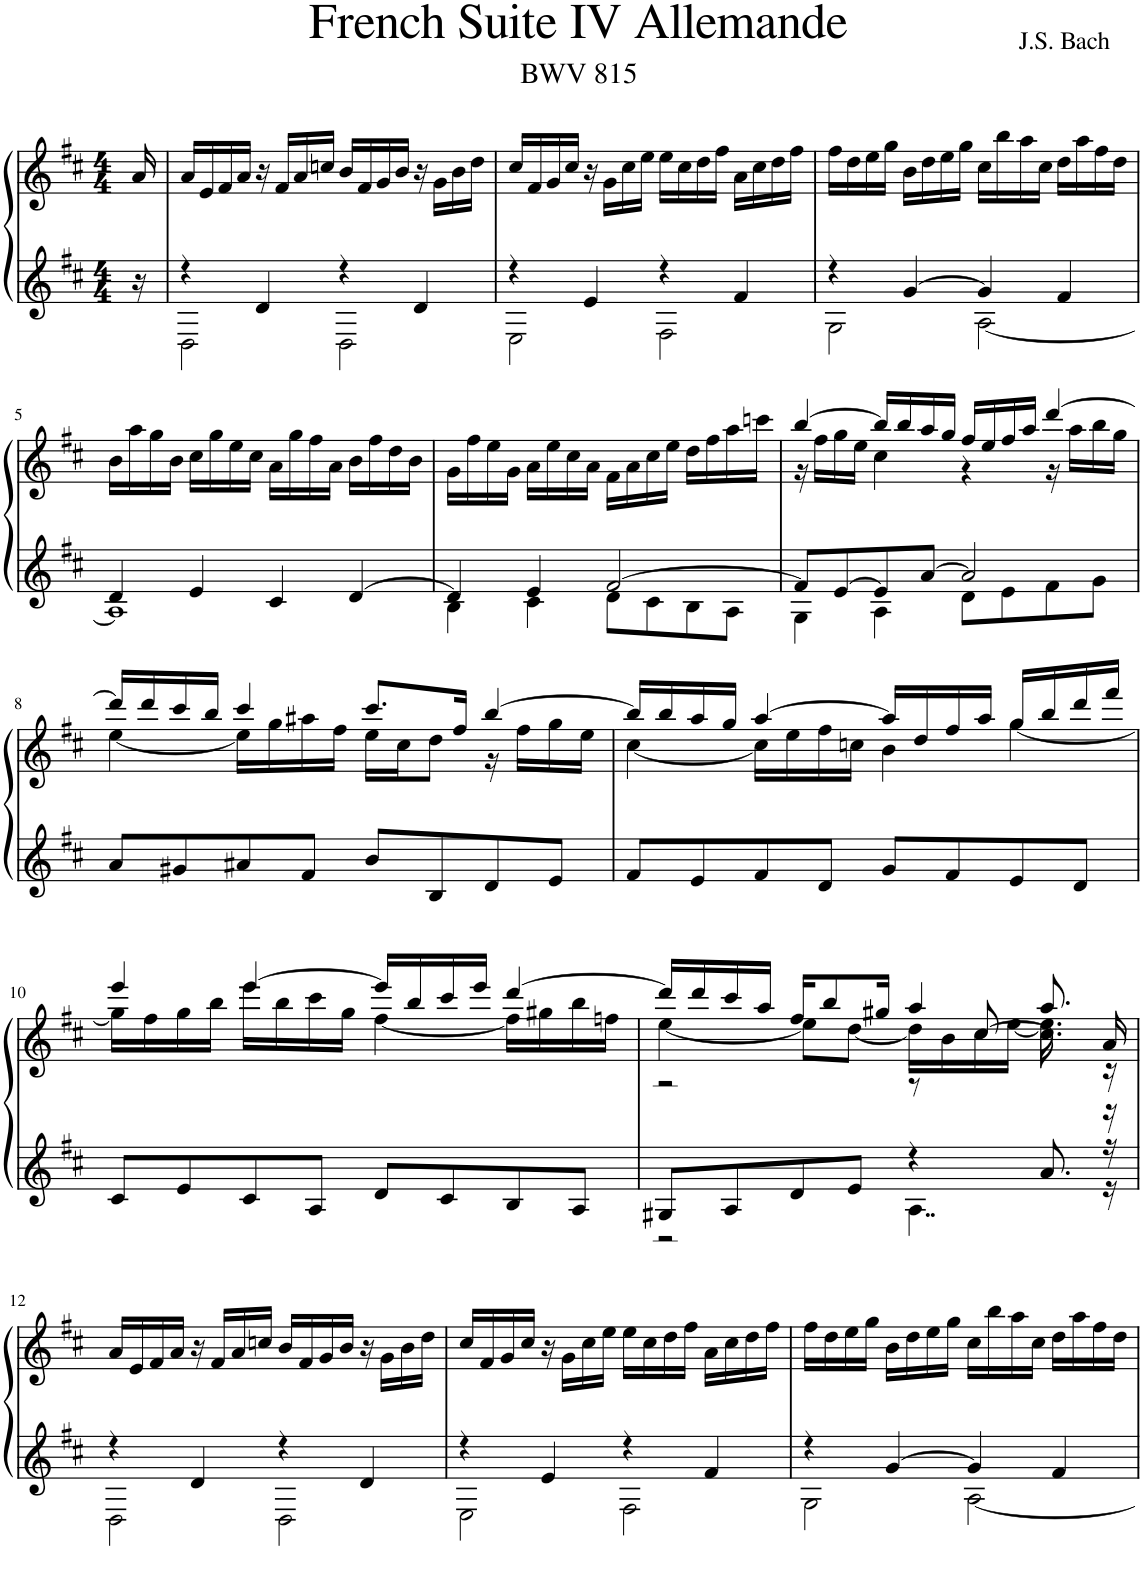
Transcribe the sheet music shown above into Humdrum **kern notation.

**kern	**kern
*part1	*part1
*staff2	*staff1
*I"Harp	*
*I'Hp	*
*clefG2	*clefG2
*k[f#c#]	*k[f#c#]
*M4/4	*M4/4
=1	=1
16r	16a/
=2	=2
*^	*
4r	2D\	16a/LL
.	.	16e/
.	.	16f#/
.	.	16a/JJ
4d/	.	16r
.	.	16f#/LL
.	.	16a/
.	.	16ccn/JJ
4r	2D\	16b/LL
.	.	16f#/
.	.	16g/
.	.	16b/JJ
4d/	.	16r
.	.	16g\LL
.	.	16b\
.	.	16dd\JJ
=3	=3	=3
4r	2E\	16cc#/LL
.	.	16f#/
.	.	16g/
.	.	16cc#/JJ
4e/	.	16r
.	.	16g\LL
.	.	16cc#\
.	.	16ee\JJ
4r	2F#\	16ee\LL
.	.	16cc#\
.	.	16dd\
.	.	16ff#\JJ
4f#/	.	16a\LL
.	.	16cc#\
.	.	16dd\
.	.	16ff#\JJ
=4	=4	=4
4r	2G\	16ff#\LL
.	.	16dd\
.	.	16ee\
.	.	16gg\JJ
[4g/	.	16b\LL
.	.	16dd\
.	.	16ee\
.	.	16gg\JJ
4g/]	[2A\	16cc#\LL
.	.	16bb\
.	.	16aa\
.	.	16cc#\JJ
4f#/	.	16dd\LL
.	.	16aa\
.	.	16ff#\
.	.	16dd\JJ
!!LO:LB:g=z
=5	=5	=5
4d/	1A]	16b\LL
.	.	16aa\
.	.	16gg\
.	.	16b\JJ
4e/	.	16cc#\LL
.	.	16gg\
.	.	16ee\
.	.	16cc#\JJ
4c#/	.	16a\LL
.	.	16gg\
.	.	16ff#\
.	.	16a\JJ
[4d/	.	16b\LL
.	.	16ff#\
.	.	16dd\
.	.	16b\JJ
=6	=6	=6
4d/]	4B\	16g\LL
.	.	16ff#\
.	.	16ee\
.	.	16g\JJ
4e/	4c#\	16a\LL
.	.	16ee\
.	.	16cc#\
.	.	16a\JJ
[2f#/	8d\L	16f#\LL
.	.	16a\
.	8c#\	16cc#\
.	.	16ee\JJ
.	8B\	16dd\LL
.	.	16ff#\
.	8A\J	16aa\
.	.	16cccn\JJ
=7	=7	=7
*	*	*^
8f#/L]	4G\	[4bb/	16r
.	.	.	16ff#\LL
[8e/	.	.	16gg\
.	.	.	16ee\JJ
8e/]	4A\	16bb/LL]	4cc#\
.	.	16bb/	.
[8a/J	.	16aa/	.
.	.	16gg/JJ	.
2a/]	8d\L	16ff#/LL	4r
.	.	16ee/	.
.	8e\	16ff#/	.
.	.	16aa/JJ	.
.	8f#\	[4ddd/	16r
.	.	.	16aa\LL
.	8g\J	.	16bb\
.	.	.	16gg\JJ
*v	*v	*	*
!!LO:LB:g=z	!!
=8	=8	=8
8a/L	16ddd/LL]	[4ee\
.	16ddd/	.
8g#X/	16ccc#/	.
.	16bb/JJ	.
8a#X/	4ccc#/	16ee\LL]
.	.	16gg\
8f#/J	.	16aa#X\
.	.	16ff#\JJ
8b/L	8.ccc#/L	16ee\LL
.	.	16cc#\J
8B/	.	8dd\J
.	16ff#/Jk	.
8d/	[4bb/	16r
.	.	16ff#\LL
8e/J	.	16gg\
.	.	16ee\JJ
=9	=9	=9
8f#/L	16bb/LL]	[4cc#\
.	16bb/	.
8e/	16aa/	.
.	16gg/JJ	.
8f#/	[4aa/	16cc#\LL]
.	.	16ee\
8d/J	.	16ff#\
.	.	16ccn\JJ
8g/L	16aa/LL]	4b\
.	16dd/	.
8f#/	16ff#/	.
.	16aa/JJ	.
8e/	16gg/LL	[4gg\
.	16bb/	.
8d/J	16ddd/	.
.	16fff#/JJ	.
!!LO:LB:g=z	!!
=10	=10	=10
8c#/L	4eee/	16gg\LL]
.	.	16ff#\
8e/	.	16gg\
.	.	16bb\JJ
8c#/	[4eee/	16eee\LL
.	.	16bb\
8A/J	.	16ccc#\
.	.	16gg\JJ
8d/L	16eee/LL]	[4ff#\
.	16bb/	.
8c#/	16ccc#/	.
.	16eee/JJ	.
8B/	[4ddd/	16ff#\LL]
.	.	16gg#X\
8A/J	.	16bb\
.	.	16ffn\JJ
=11	=11	=11
*^	*	*^
8G#X/L	2r	16ddd/LL]	[4ee\	2r
.	.	16ddd/	.	.
8A/	.	16ccc#/	.	.
.	.	16aa/JJ	.	.
8d/	.	16ff#/KL	8ee\L]	.
.	.	8bb/	.	.
8e/J	.	.	[8dd\J	.
.	.	16gg#X/Jk	.	.
4r	4..A\	4aa/	16dd\LL]	8r
.	.	.	16b\	.
.	.	.	16cc#\	[8cc#/
.	.	.	[16ee\JJ	.
8.a/	.	8.aa/	8.ee\]	8.cc#\]
16r	16r	16a/	16r	16r
*	*	*v	*v	*v
!!LO:LB:g=z
=12	=12	=12
4r	2D\	16a/LL
.	.	16e/
.	.	16f#/
.	.	16a/JJ
4d/	.	16r
.	.	16f#/LL
.	.	16a/
.	.	16ccn/JJ
4r	2D\	16b/LL
.	.	16f#/
.	.	16g/
.	.	16b/JJ
4d/	.	16r
.	.	16g\LL
.	.	16b\
.	.	16dd\JJ
=13	=13	=13
4r	2E\	16cc#/LL
.	.	16f#/
.	.	16g/
.	.	16cc#/JJ
4e/	.	16r
.	.	16g\LL
.	.	16cc#\
.	.	16ee\JJ
4r	2F#\	16ee\LL
.	.	16cc#\
.	.	16dd\
.	.	16ff#\JJ
4f#/	.	16a\LL
.	.	16cc#\
.	.	16dd\
.	.	16ff#\JJ
=14	=14	=14
4r	2G\	16ff#\LL
.	.	16dd\
.	.	16ee\
.	.	16gg\JJ
[4g/	.	16b\LL
.	.	16dd\
.	.	16ee\
.	.	16gg\JJ
4g/]	[2A\	16cc#\LL
.	.	16bb\
.	.	16aa\
.	.	16cc#\JJ
4f#/	.	16dd\LL
.	.	16aa\
.	.	16ff#\
.	.	16dd\JJ
*v	*v	*
=	=
*-	*-
